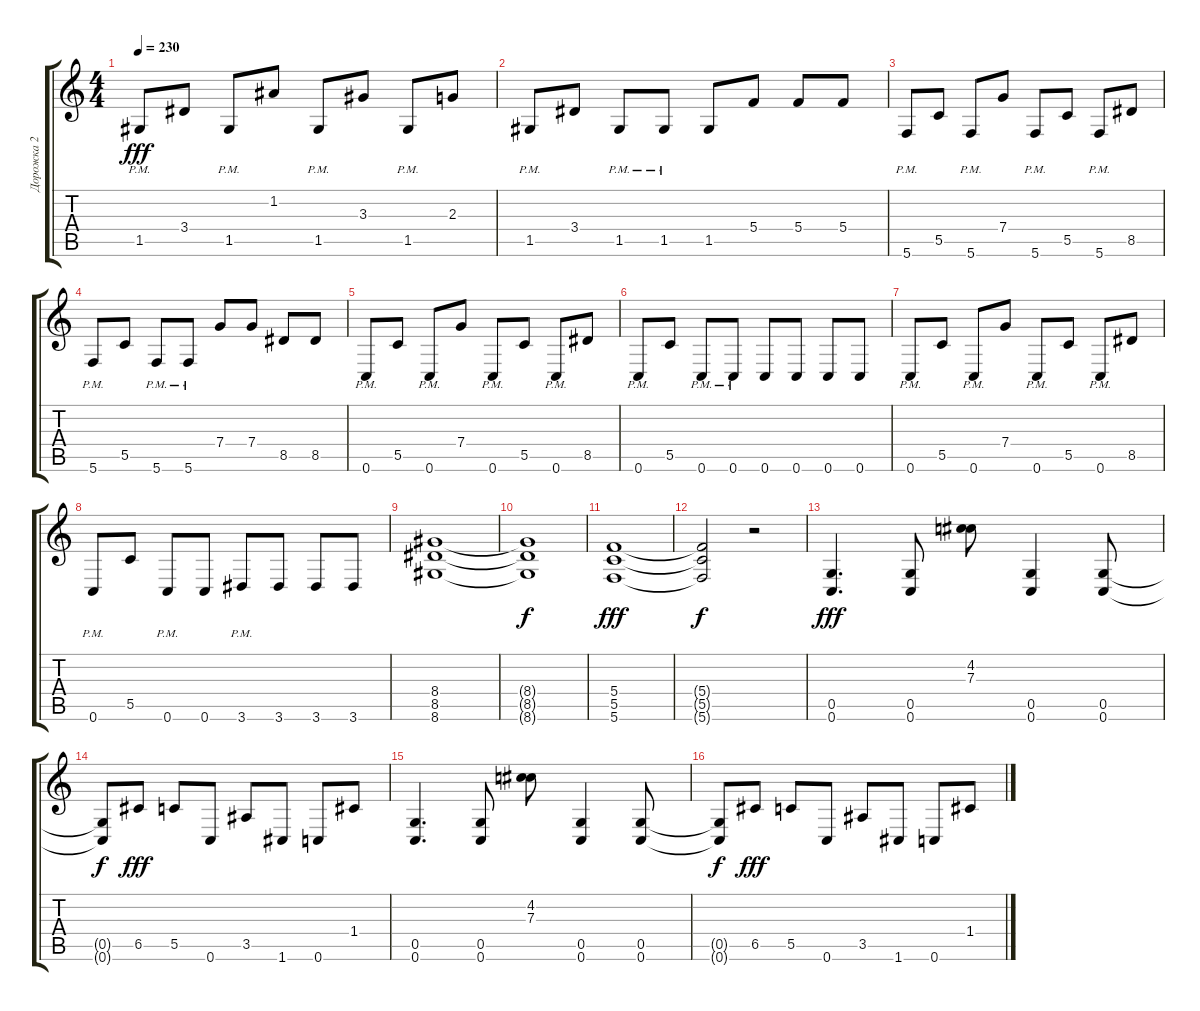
\track ("Дорожка 2" "Дорожка 2") {instrument distortionguitar}
\staff {score tabs}
\tuning (D4 A3 F3 C3 G2 C2) {hide}
\ts (4 4)
\tempo 230
\clef g2
\ks c
1.5{pm}.8{dy fff} 3.4.8 1.5{pm}.8 1.2.8 1.5{pm}.8 3.3.8 1.5{pm}.8 2.3.8 |
1.5{pm}.8 3.4.8 1.5{pm}.8 1.5{pm}.8 1.5.8 5.4.8 5.4.8 5.4.8 |
5.6{pm}.8 5.5.8 5.6{pm}.8 7.4.8 5.6{pm}.8 5.5.8 5.6{pm}.8 8.5.8 |
5.6{pm}.8 5.5.8 5.6{pm}.8 5.6{pm}.8 7.4.8 7.4.8 8.5.8 8.5.8 |
0.6{pm}.8 5.5.8 0.6{pm}.8 7.4.8 0.6{pm}.8 5.5.8 0.6{pm}.8 8.5.8 |
0.6{pm}.8 5.5.8 0.6{pm}.8 0.6{pm}.8 0.6.8 0.6.8 0.6.8 0.6.8 |
0.6{pm}.8 5.5.8 0.6{pm}.8 7.4.8 0.6{pm}.8 5.5.8 0.6{pm}.8 8.5.8 |
0.6{pm}.8 5.5.8 0.6{pm}.8 0.6.8 3.6{pm}.8 3.6.8 3.6.8 3.6.8 |
(8.4 8.5 8.6).1 |
(8.4{t} 8.5{t} 8.6{t}).1{dy f} |
(5.4 5.5 5.6).1{dy fff} |
(5.4{t} 5.5{t} 5.6{t}).2{dy f} r.2 |
(0.5 0.6).4{d dy fff} (0.5 0.6).8 (4.2 7.3).8 (0.5 0.6).4 (0.5 0.6).8 |
(0.5{t} 0.6{t}).8{dy f} 6.5.8{dy fff} 5.5.8 0.6.8 3.5.8 1.6.8 0.6.8 1.4.8 |
(0.5 0.6).4{d} (0.5 0.6).8 (4.2 7.3).8 (0.5 0.6).4 (0.5 0.6).8 |
(0.5{t} 0.6{t}).8{dy f} 6.5.8{dy fff} 5.5.8 0.6.8 3.5.8 1.6.8 0.6.8 1.4.8
